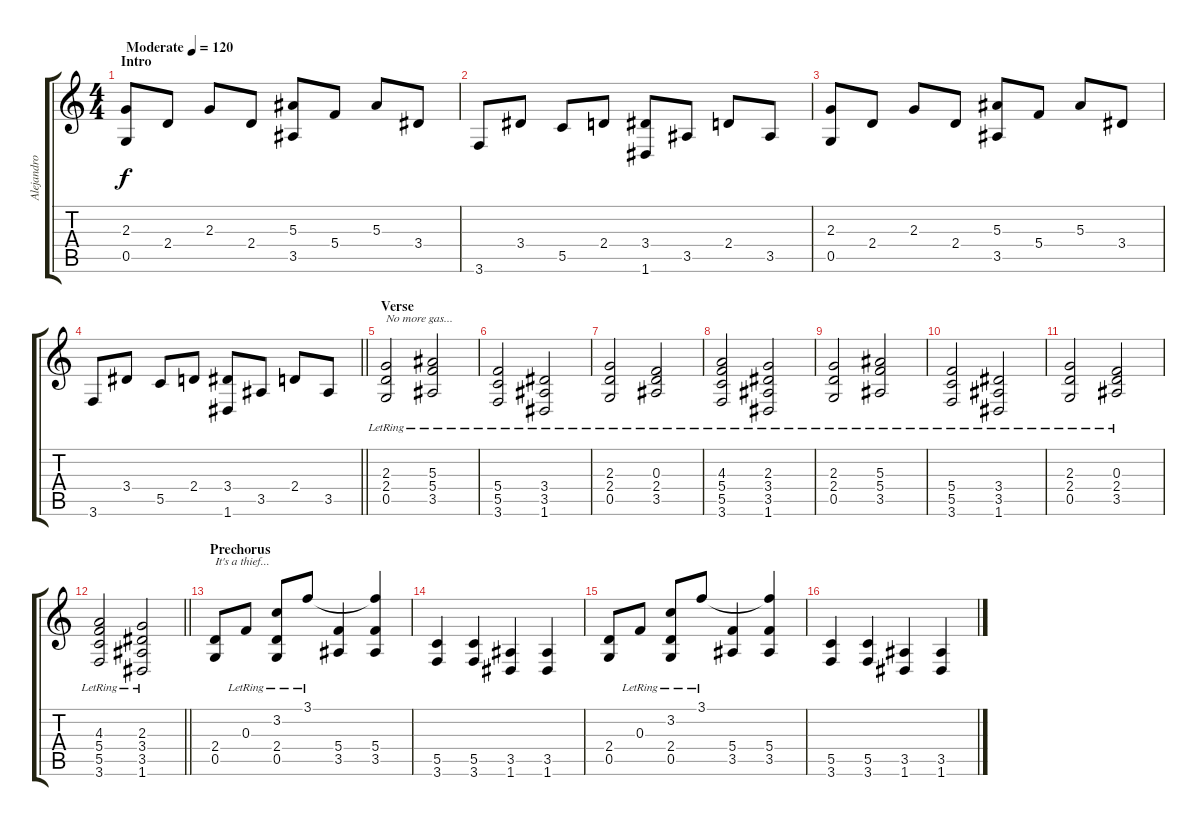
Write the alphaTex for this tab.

\track ("Alejandro Manzano" "Alejandro ") {instrument acousticguitarsteel}
\staff {score tabs}
\tuning (D4 A3 F3 C3 G2 D2) {hide}
\ts (4 4)
\section ("" "Intro")
\tempo (120 "Moderate")
\clef g2
\ks c
(2.3 0.5).8{dy f instrument acousticguitarsteel} 2.4.8 2.3.8 2.4.8 (5.3 3.5).8 5.4.8 5.3.8 3.4.8 |
3.6.8 3.4.8 5.5.8 2.4.8 (3.4 1.6).8 3.5.8 2.4.8 3.5.8 |
(2.3 0.5).8 2.4.8 2.3.8 2.4.8 (5.3 3.5).8 5.4.8 5.3.8 3.4.8 |
\barLineRight lightlight
3.6.8 3.4.8 5.5.8 2.4.8 (3.4 1.6).8 3.5.8 2.4.8 3.5.8 |
\section ("" "Verse")
(2.3 2.4{lr} 0.5).2{txt "No more gas..."} (5.3 5.4{lr} 3.5).2 |
(5.4{lr} 5.5 3.6).2 (3.4{lr} 3.5 1.6).2 |
(2.3 2.4{lr} 0.5).2 (0.3 2.4{lr} 3.5).2 |
(4.3 5.4{lr} 5.5 3.6).2 (2.3 3.4{lr} 3.5 1.6).2 |
(2.3 2.4{lr} 0.5).2 (5.3 5.4{lr} 3.5).2 |
(5.4{lr} 5.5 3.6).2 (3.4{lr} 3.5 1.6).2 |
(2.3 2.4{lr} 0.5).2 (0.3 2.4{lr} 3.5).2 |
\barLineRight lightlight
(4.3 5.4{lr} 5.5 3.6).2 (2.3 3.4{lr} 3.5 1.6).2 |
\section ("" "Prechorus")
(2.4 0.5).8{txt "It's a thief..."} 0.3{lr}.8 (3.2{lr} 2.4 0.5).8 3.1{lr}.8 (5.4 3.5).4 (3.1{t} 5.4 3.5).4 |
(5.5 3.6).4 (5.5 3.6).4 (3.5 1.6).4 (3.5 1.6).4 |
(2.4 0.5).8 0.3{lr}.8 (3.2{lr} 2.4 0.5).8 3.1{lr}.8 (5.4 3.5).4 (3.1{t} 5.4 3.5).4 |
(5.5 3.6).4 (5.5 3.6).4 (3.5 1.6).4 (3.5 1.6).4
